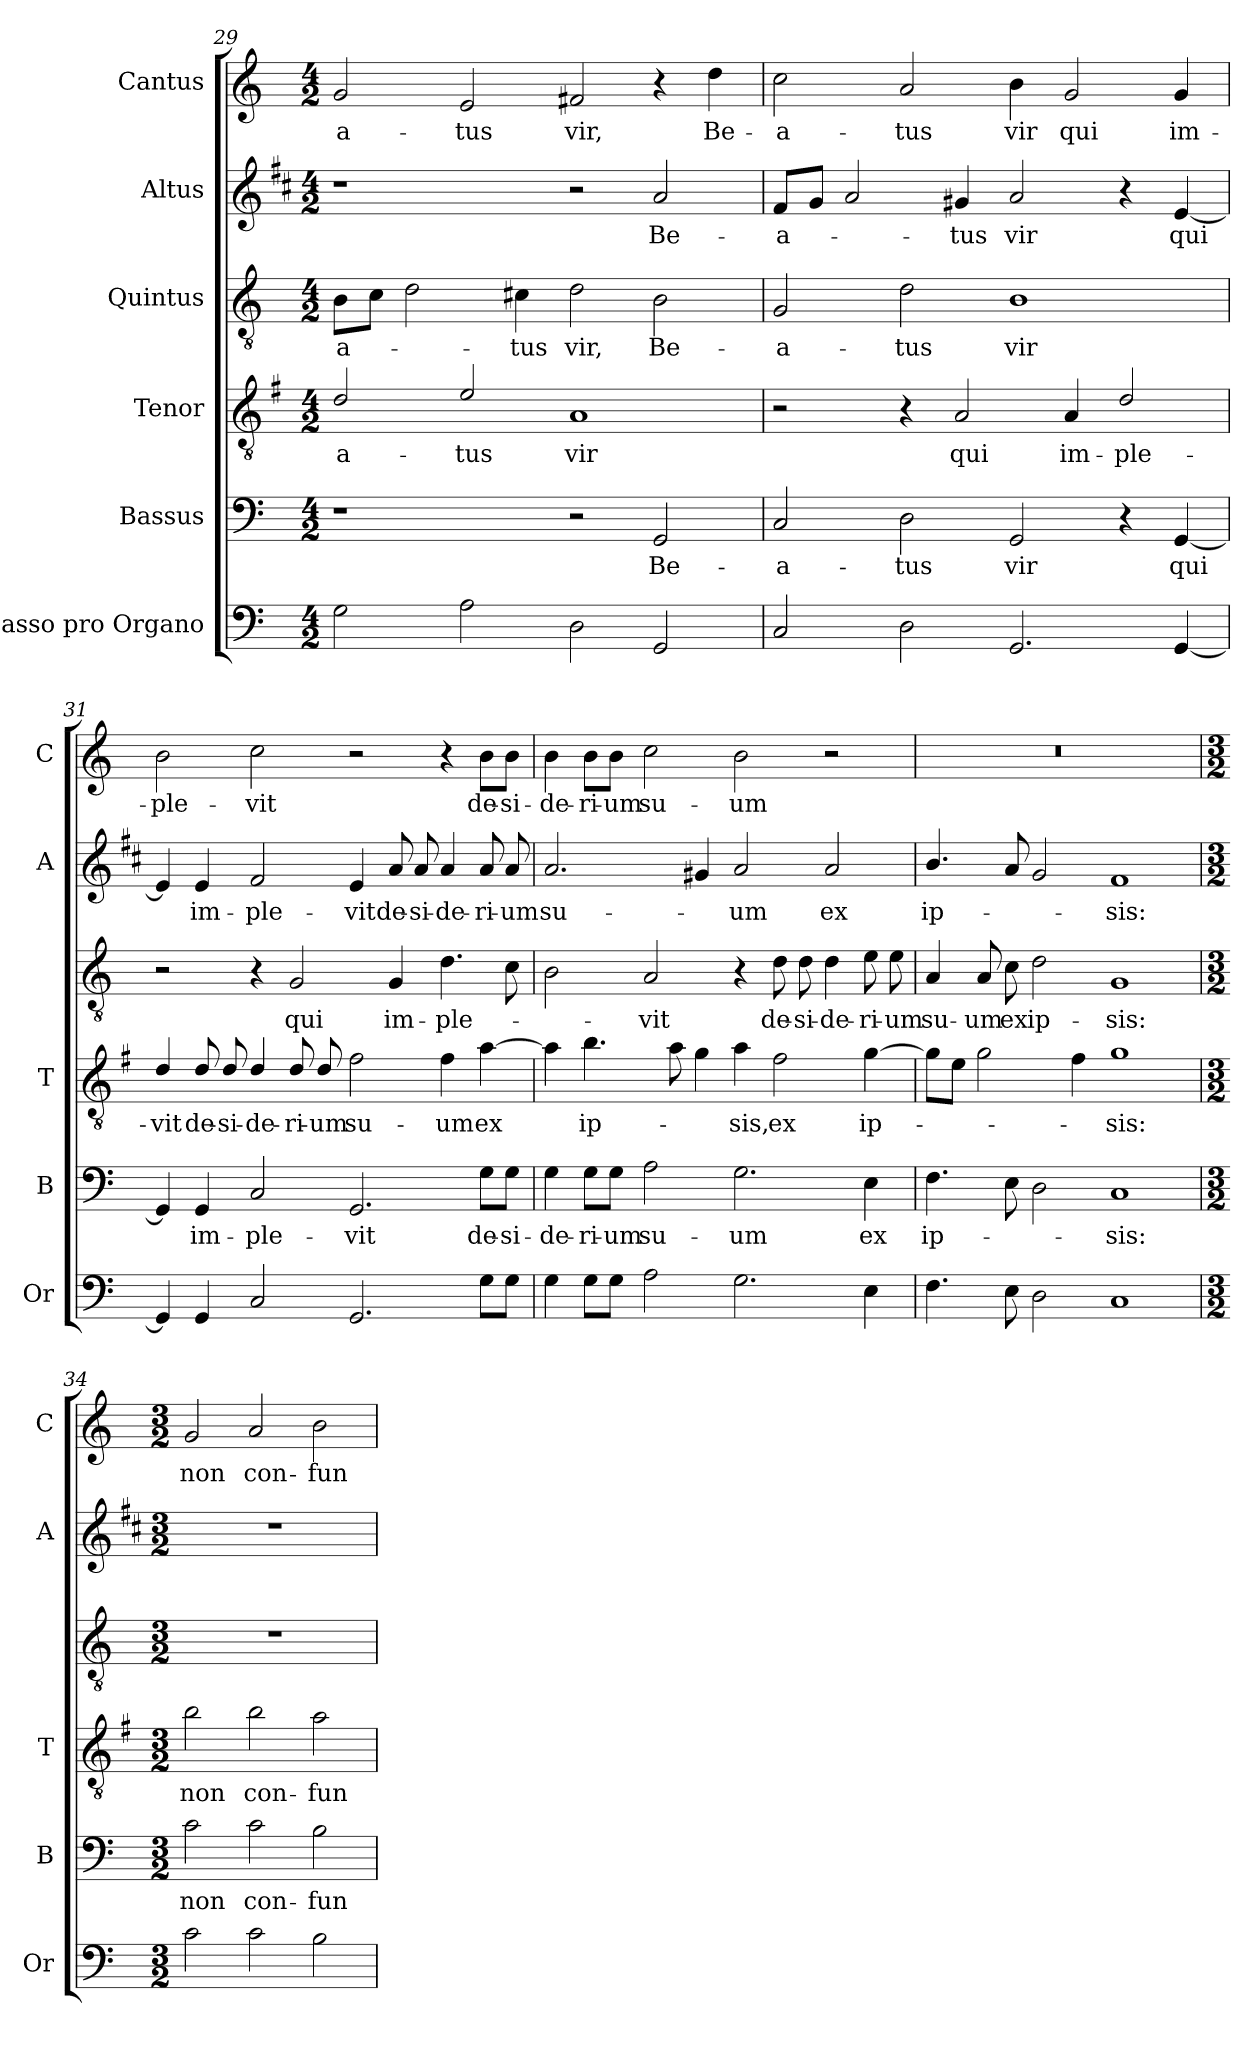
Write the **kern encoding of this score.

**kern	**kern	**text	**kern	**text	**kern	**text	**kern	**text	**kern	**text
*part6	*part5	*part5	*part4	*part4	*part3	*part3	*part2	*part2	*part1	*part1
*staff6	*staff5	*staff5	*staff4	*staff4	*staff3	*staff3	*staff2	*staff2	*staff1	*staff1
*I"Basso pro Organo	*I"Bassus	*	*I"Tenor	*	*I"Quintus	*	*I"Altus	*	*I"Cantus	*
*I'Or	*I'B	*	*I'T	*	*	*	*I'A	*	*I'C	*
*clefF4	*clefF4	*	*clefGv2	*	*clefGv2	*	*clefG2	*	*clefG2	*
*	*	*	*ITrd4c7	*	*	*	*ITrd1c2	*	*	*
*k[]	*k[]	*	*k[]	*	*k[]	*	*k[]	*	*k[]	*
*C:	*C:	*	*C:	*	*C:	*	*C:	*	*C:	*
*M4/2	*M4/2	*	*M4/2	*	*M4/2	*	*M4/2	*	*M4/2	*
=29	=29	=29	=29	=29	=29	=29	=29	=29	=29	=29
!	!	!	!	!LO:LY:b	!	!LO:LY:b	!	!	!	!LO:LY:b
2G\	1r	.	2G/	-a-	8B\L	-a-	1r	.	2g/	-a-
.	.	.	.	.	8c\J	.	.	.	.	.
.	.	.	.	.	2d\	.	.	.	.	.
!	!	!	!	!LO:LY:b	!	!	!	!	!	!LO:LY:b
2A\	.	.	2A/	-tus	.	.	.	.	2e/	-tus
!	!	!	!	!	!	!LO:LY:b	!	!	!	!
.	.	.	.	.	4c#X\	-tus	.	.	.	.
!	!	!	!	!LO:LY:b	!	!LO:LY:b	!	!	!	!LO:LY:b
2D\	2r	.	1D	vir	2d\	vir,	2r	.	2f#X/	vir,
!	!	!LO:LY:b	!	!	!	!LO:LY:b	!	!LO:LY:b	!	!
2GG/	2GG/	Be-	.	.	2B\	Be-	2g/	Be-	4r	.
!	!	!	!	!	!	!	!	!	!	!LO:LY:b
.	.	.	.	.	.	.	.	.	4dd\	Be-
=30	=30	=30	=30	=30	=30	=30	=30	=30	=30	=30
!	!	!LO:LY:b	!	!	!	!LO:LY:b	!	!LO:LY:b	!	!LO:LY:b
2C/	2C/	-a-	2r	.	2G/	-a-	8e/L	-a-	2cc\	-a-
.	.	.	.	.	.	.	8f/J	.	.	.
.	.	.	.	.	.	.	2g/	.	.	.
!	!	!LO:LY:b	!	!	!	!LO:LY:b	!	!	!	!LO:LY:b
2D\	2D\	-tus	4r	.	2d\	-tus	.	.	2a/	-tus
!	!	!	!	!LO:LY:b	!	!	!	!LO:LY:b	!	!
.	.	.	2D/	qui	.	.	4f#X/	-tus	.	.
!	!	!LO:LY:b	!	!	!	!LO:LY:b	!	!LO:LY:b	!	!LO:LY:b
2.GG/	2GG/	vir	.	.	1B	vir	2g/	vir	4b\	vir
!	!	!	!	!LO:LY:b	!	!	!	!	!	!LO:LY:b
.	.	.	4D/	im-	.	.	.	.	2g/	qui
!	!	!	!	!LO:LY:b	!	!	!	!	!	!
.	4r	.	2G/	-ple-	.	.	4r	.	.	.
!	!	!LO:LY:b	!	!	!	!	!	!LO:LY:b	!	!LO:LY:b
[4GG/	[4GG/	qui	.	.	.	.	[4d/	qui	4g/	im-
!!LO:PB:g=z
=31	=31	=31	=31	=31	=31	=31	=31	=31	=31	=31
!	!	!	!	!LO:LY:b	!	!	!	!	!	!LO:LY:b
4GG/]	4GG/]	.	4G/	-vit	2r	.	4d/]	.	2b\	-ple-
!	!	!LO:LY:b	!	!LO:LY:b	!	!	!	!LO:LY:b	!	!
4GG/	4GG/	im-	8G/	de-	.	.	4d/	im-	.	.
!	!	!	!	!LO:LY:b	!	!	!	!	!	!
.	.	.	8G/	-si-	.	.	.	.	.	.
!	!	!LO:LY:b	!	!LO:LY:b	!	!	!	!LO:LY:b	!	!LO:LY:b
2C/	2C/	-ple-	4G/	-de-	4r	.	2e/	-ple-	2cc\	-vit
!	!	!	!	!LO:LY:b	!	!LO:LY:b	!	!	!	!
.	.	.	8G/	-ri-	2G/	qui	.	.	.	.
!	!	!	!	!LO:LY:b	!	!	!	!	!	!
.	.	.	8G/	-um	.	.	.	.	.	.
!	!	!LO:LY:b	!	!LO:LY:b	!	!	!	!LO:LY:b	!	!
2.GG/	2.GG/	-vit	2B\	su-	.	.	4d/	-vit	2r	.
!	!	!	!	!	!	!LO:LY:b	!	!LO:LY:b	!	!
.	.	.	.	.	4G/	im-	8g/	de-	.	.
!	!	!	!	!	!	!	!	!LO:LY:b	!	!
.	.	.	.	.	.	.	8g/	-si-	.	.
!	!	!	!	!LO:LY:b	!	!LO:LY:b	!	!LO:LY:b	!	!
.	.	.	4B\	-um	4.d\	-ple-	4g/	-de-	4r	.
!	!	!LO:LY:b	!	!LO:LY:b	!	!	!	!LO:LY:b	!	!LO:LY:b
8G\L	8G\L	de-	[4d\	ex	.	.	8g/	-ri-	8b\L	de-
!	!	!LO:LY:b	!	!	!	!	!	!LO:LY:b	!	!LO:LY:b
8G\J	8G\J	-si-	.	.	8c\	.	8g/	-um	8b\J	-si-
=32	=32	=32	=32	=32	=32	=32	=32	=32	=32	=32
!	!	!LO:LY:b	!	!	!	!	!	!LO:LY:b	!	!LO:LY:b
4G\	4G\	-de-	4d\]	.	2B\	.	2.g/	su-	4b\	-de-
!	!	!LO:LY:b	!	!LO:LY:b	!	!	!	!	!	!LO:LY:b
8G\L	8G\L	-ri-	4.e\	ip-	.	.	.	.	8b\L	-ri-
!	!	!LO:LY:b	!	!	!	!	!	!	!	!LO:LY:b
8G\J	8G\J	-um	.	.	.	.	.	.	8b\J	-um
!	!	!LO:LY:b	!	!	!	!LO:LY:b	!	!	!	!LO:LY:b
2A\	2A\	su-	.	.	2A/	-vit	.	.	2cc\	su-
.	.	.	8d\	.	.	.	.	.	.	.
.	.	.	4c\	.	.	.	4f#X/	.	.	.
!	!	!LO:LY:b	!	!LO:LY:b	!	!	!	!LO:LY:b	!	!LO:LY:b
2.G\	2.G\	-um	4d\	-sis,	4r	.	2g/	-um	2b\	-um
!	!	!	!	!LO:LY:b	!	!LO:LY:b	!	!	!	!
.	.	.	2B\	ex	8d\	de-	.	.	.	.
!	!	!	!	!	!	!LO:LY:b	!	!	!	!
.	.	.	.	.	8d\	-si-	.	.	.	.
!	!	!	!	!	!	!LO:LY:b	!	!LO:LY:b	!	!
.	.	.	.	.	4d\	-de-	2g/	ex	2r	.
!	!	!LO:LY:b	!	!LO:LY:b	!	!LO:LY:b	!	!	!	!
4E\	4E\	ex	[4c\	ip-	8e\	-ri-	.	.	.	.
!	!	!	!	!	!	!LO:LY:b	!	!	!	!
.	.	.	.	.	8e\	-um	.	.	.	.
=33	=33	=33	=33	=33	=33	=33	=33	=33	=33	=33
!	!	!LO:LY:b	!	!	!	!LO:LY:b	!	!LO:LY:b	!	!
4.F\	4.F\	ip-	8c\L]	.	4A/	su-	4.a/	ip-	0r	.
.	.	.	8A\J	.	.	.	.	.	.	.
!	!	!	!	!	!	!LO:LY:b	!	!	!	!
.	.	.	2c\	.	8A/	-um	.	.	.	.
!	!	!	!	!	!	!LO:LY:b	!	!	!	!
8E\	8E\	.	.	.	8c\	ex	8g/	.	.	.
!	!	!	!	!	!	!LO:LY:b	!	!	!	!
2D\	2D\	.	.	.	2d\	ip-	2f/	.	.	.
.	.	.	4B\	.	.	.	.	.	.	.
!	!	!LO:LY:b	!	!LO:LY:b	!	!LO:LY:b	!	!LO:LY:b	!	!
1C	1C	-sis:	1c	-sis:	1G	-sis:	1e	-sis:	.	.
!!LO:LB:g=z
=34	=34	=34	=34	=34	=34	=34	=34	=34	=34	=34
*M3/2	*M3/2	*	*M3/2	*	*M3/2	*	*M3/2	*	*M3/2	*
!	!	!LO:LY:b	!	!LO:LY:b	!	!	!	!	!	!LO:LY:b
2c\	2c\	non	2e\	non	1.r	.	1.r	.	2g/	non
!	!	!LO:LY:b	!	!LO:LY:b	!	!	!	!	!	!LO:LY:b
2c\	2c\	con-	2e\	con-	.	.	.	.	2a/	con-
!	!	!LO:LY:b	!	!LO:LY:b	!	!	!	!	!	!LO:LY:b
2B\	2B\	-fun-	2d\	-fun-	.	.	.	.	2b\	-fun-
=	=	=	=	=	=	=	=	=	=	=
*-	*-	*-	*-	*-	*-	*-	*-	*-	*-	*-
